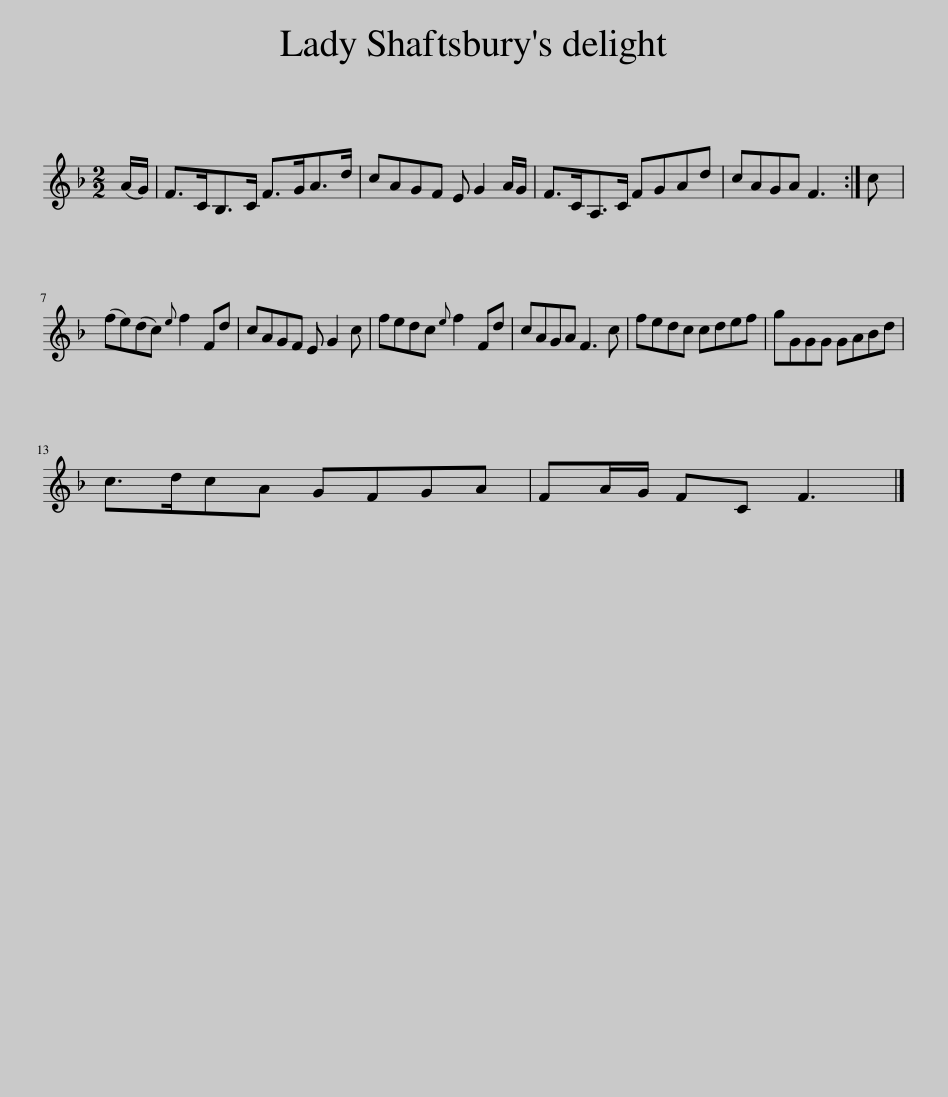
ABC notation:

X:1
L:1/8
M:2/2
I:linebreak $
K:F
V:1 treble
V:1
 (A/G/) | F>CB,>C F>GA>d | cAGF E G2 A/G/ | F>CA,>C FGAd | cAGA F3 :| %5
 c |$ (fe)(dc){e} f2 Fd | cAGF E G2 c | fedc{e} f2 Fd | cAGA F3 c | %10
 fedc cdef | gGGG GABd |$ c>dcA GFGA | FA/G/ FC F3 |] %14
